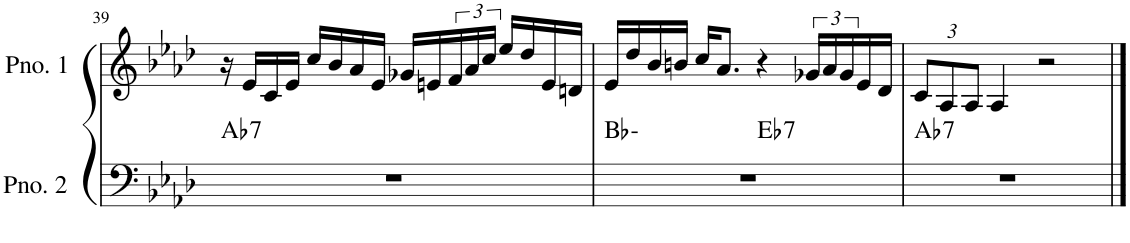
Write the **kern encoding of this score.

**kern	**harte	**kern
*part2	*part2	*part1
*staff2	*	*staff1
*I"ピアノ 2	*	*I"ピアノ 1
!!LO:PB:g=z
*clefF4	*	*clefG2
*k[b-e-a-d-]	*	*k[b-e-a-d-]
*M4/4	*	*M4/4
=39	=39	=39
!	!LO:H:kt=7	!
1r	Ab:7	16r
.	.	16e-/LL
.	.	16c/
.	.	16e-/JJ
.	.	16cc/LL
.	.	16b-/
.	.	16a-/
.	.	16e-/JJ
.	.	16g-X/LL
.	.	16en/
.	.	24f/
.	.	24a-/
.	.	24cc/JJ
.	.	16ee-/LL
.	.	16dd-/
.	.	16e/
.	.	16dn/JJ
=40	=40	=40
*^	*	*
1r	2ryy	Bb:min	16e-/LL
.	.	.	16dd-/
.	.	.	16b-/
.	.	.	16bn/JJ
.	.	.	16cc/KL
.	.	.	8.a-/J
!	!	!LO:H:kt=7	!
.	2ryy	Eb:7	4r
.	.	.	24g-X/LL
.	.	.	24a-/
.	.	.	24g-/
.	.	.	16e-/
.	.	.	16d-/JJ
*v	*v	*	*
=41	=41	=41
*	*	*Xbrackettup
*^	*	*
!	!	!LO:H:kt=7	!
*v	*v	*	*
1r	Ab:7	12c/L
.	.	12A-/
.	.	12A-/J
.	.	4A-/
.	.	2r
==	==	==
*-	*-	*-
